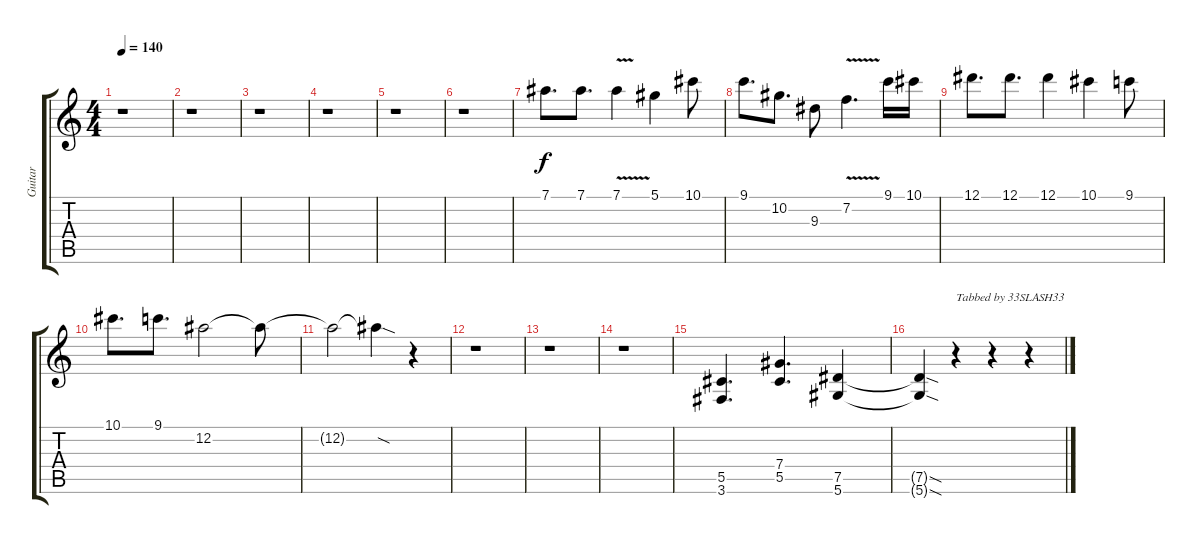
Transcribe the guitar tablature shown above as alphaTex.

\track ("Guitar" "Guitar") {instrument distortionguitar}
\staff {score tabs}
\tuning (Eb4 Bb3 Gb3 Db3 Ab2 Eb2) {hide}
\ts (4 4)
\tempo 140
\clef g2
\ks c
r.1{dy f} |
r.1 |
r.1 |
r.1 |
r.1 |
r.1 |
7.1.8{d} 7.1.8{d} 7.1{v}.4 5.1.4 10.1.8 |
9.1.8{d} 10.2.8{d} 9.3.8 7.2{v}.4{d} 9.1.16 10.1.16 |
12.1.8{d} 12.1.8{d} 12.1.4 10.1.4 9.1.8 |
10.1.8{d} 9.1.8{d} 12.2.2 12.2{t}.8 |
12.2{t}.2 12.2{sod t}.4 r.4 |
r.1 |
r.1 |
r.1 |
(5.5 3.6).4{d} (7.4 5.5).4{d} (7.5 5.6).4 |
(7.5{sod t} 5.6{sod t}).4 r.4{txt "Tabbed by 33SLASH33"} r.4 r.4
